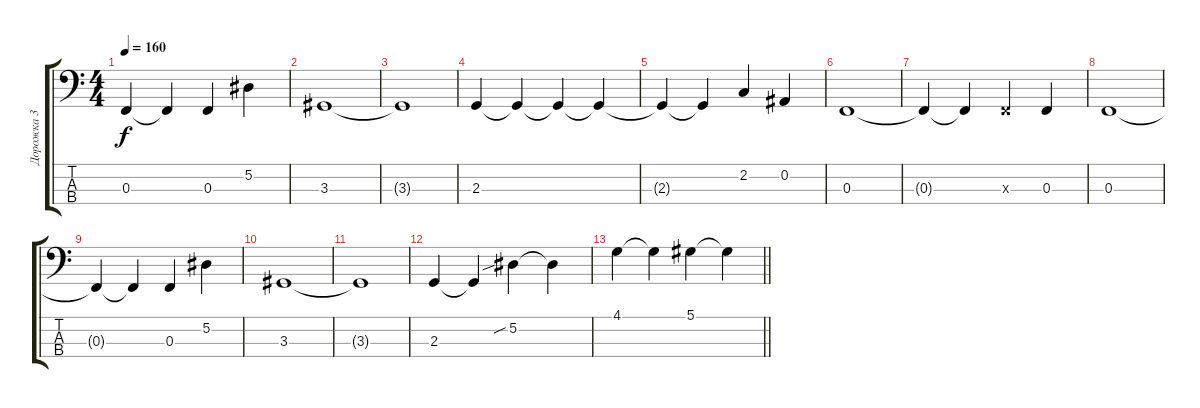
\track ("Дорожка 3" "Дорожка 3") {instrument electricbassfinger}
\staff {score tabs}
\tuning (Eb2 Bb1 F1 C1) {hide}
\ts (4 4)
\tempo 160
\clef f4
\ks c
0.3{t}.4{dy f} 0.3{t}.4 0.3.4 5.2.4 |
3.3.1 |
3.3{t}.1 |
2.3.4 2.3{t}.4 2.3{t}.4 2.3{t}.4 |
2.3{t}.4 2.3{t}.4 2.2.4 0.2.4 |
0.3.1 |
0.3{t}.4 0.3{t}.4 0.3{x}.4 0.3.4 |
0.3.1 |
0.3{t}.4 0.3{t}.4 0.3.4 5.2.4 |
3.3.1 |
3.3{t}.1 |
2.3.4 2.3{t}.4 5.2{sib}.4 5.2{t}.4 |
\barLineRight lightlight
4.1.4 4.1{t}.4 5.1.4 5.1{t}.4
